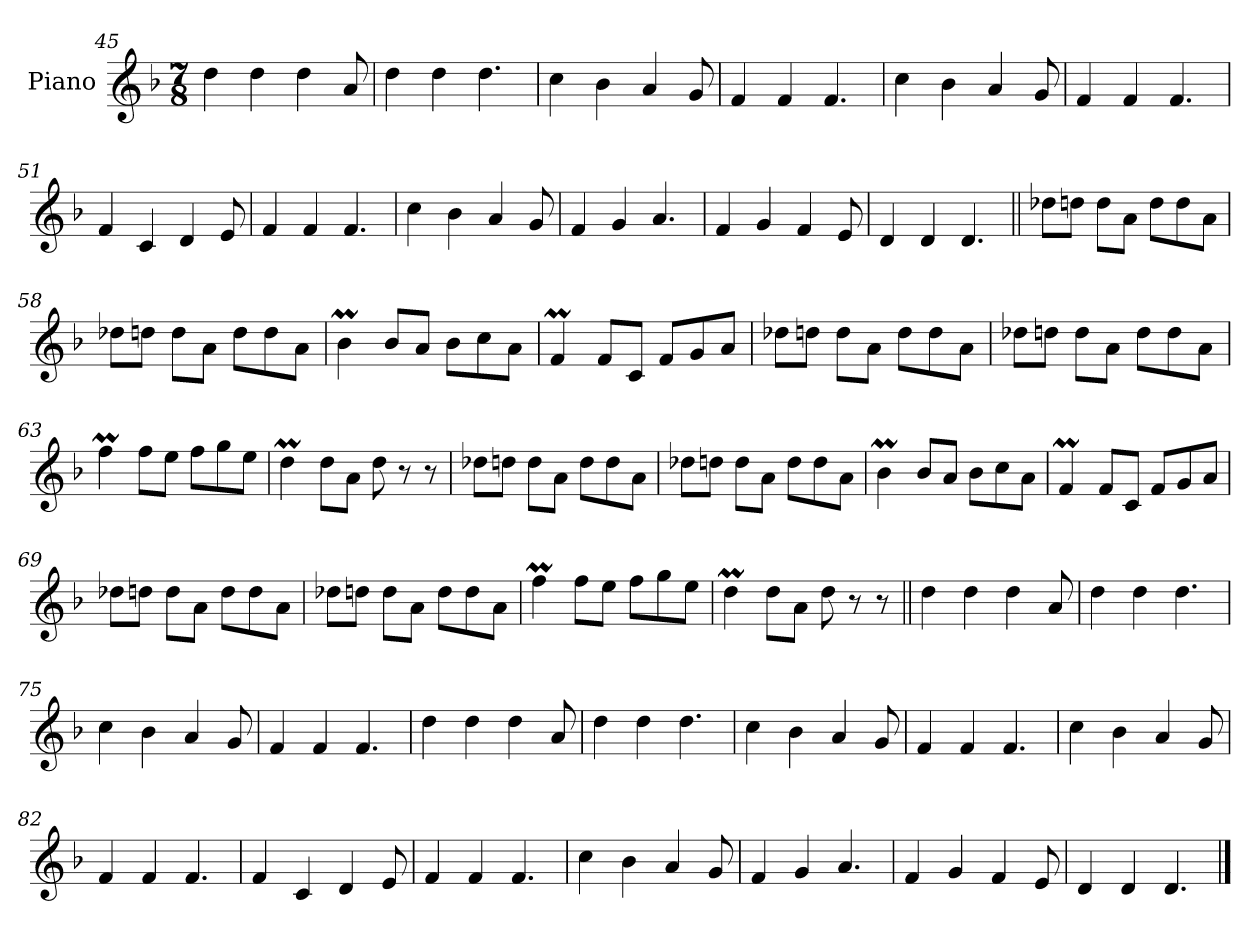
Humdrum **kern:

**kern
*part1
*staff1
*I"Piano
*I'Pno.
*clefG2
*k[b-]
*M7/8
=45
4dd
4dd
4dd
8a
=46
4dd
4dd
4.dd
=47
4cc
4b-
4a
8g
=48
4f
4f
4.f
=49
4cc
4b-
4a
8g
=50
4f
4f
4.f
=51
4f
4c
4d
8e
=52
4f
4f
4.f
=53
4cc
4b-
4a
8g
=54
4f
4g
4.a
=55
4f
4g
4f
8e
=56
4d
4d
4.d
=57||
8dd-XL
8ddnJ
8ddL
8aJ
8ddL
8dd
8aJ
=58
8dd-XL
8ddnJ
8ddL
8aJ
8ddL
8dd
8aJ
=59
4b-M
8b-L
8aJ
8b-L
8cc
8aJ
=60
4fM
8fL
8cJ
8fL
8g
8aJ
=61
8dd-XL
8ddnJ
8ddL
8aJ
8ddL
8dd
8aJ
=62
8dd-XL
8ddnJ
8ddL
8aJ
8ddL
8dd
8aJ
=63
4ffM
8ffL
8eeJ
8ffL
8gg
8eeJ
=64
4ddM
8ddL
8aJ
8dd
8r
8r
=65
8dd-XL
8ddnJ
8ddL
8aJ
8ddL
8dd
8aJ
=66
8dd-XL
8ddnJ
8ddL
8aJ
8ddL
8dd
8aJ
=67
4b-M
8b-L
8aJ
8b-L
8cc
8aJ
=68
4fM
8fL
8cJ
8fL
8g
8aJ
=69
8dd-XL
8ddnJ
8ddL
8aJ
8ddL
8dd
8aJ
=70
8dd-XL
8ddnJ
8ddL
8aJ
8ddL
8dd
8aJ
=71
4ffM
8ffL
8eeJ
8ffL
8gg
8eeJ
=72
4ddM
8ddL
8aJ
8dd
8r
8r
=73||
4dd
4dd
4dd
8a
=74
4dd
4dd
4.dd
=75
4cc
4b-
4a
8g
=76
4f
4f
4.f
=77
4dd
4dd
4dd
8a
=78
4dd
4dd
4.dd
=79
4cc
4b-
4a
8g
=80
4f
4f
4.f
=81
4cc
4b-
4a
8g
=82
4f
4f
4.f
=83
4f
4c
4d
8e
=84
4f
4f
4.f
=85
4cc
4b-
4a
8g
=86
4f
4g
4.a
=87
4f
4g
4f
8e
=88
4d
4d
4.d
==
*-
